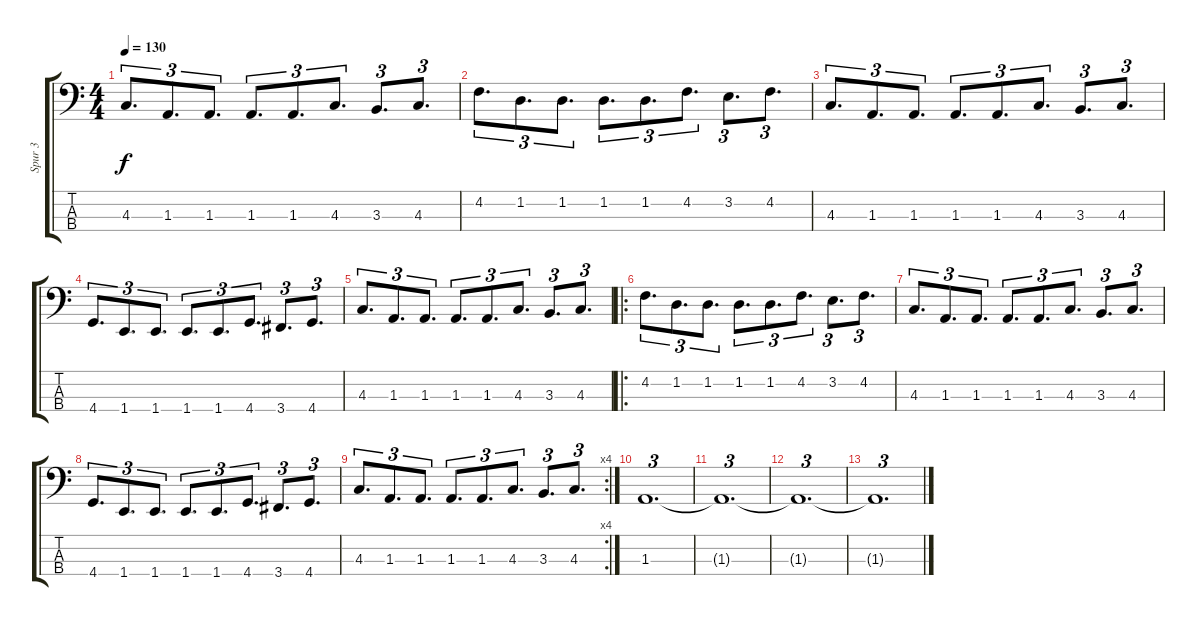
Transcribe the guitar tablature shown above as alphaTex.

\track ("Spur 3" "Spur 3") {instrument electricbassfinger}
\staff {score tabs}
\tuning (Gb2 Db2 Ab1 Eb1) {hide}
\ts (4 4)
\tempo 130
\clef f4
\ks c
4.3.8{d tu (3 2) dy f} 1.3.8{d tu (3 2)} 1.3.8{d tu (3 2)} 1.3.8{d tu (3 2)} 1.3.8{d tu (3 2)} 4.3.8{d tu (3 2)} 3.3.8{d tu (3 2)} 4.3.8{d tu (3 2)} |
4.2.8{d tu (3 2)} 1.2.8{d tu (3 2)} 1.2.8{d tu (3 2)} 1.2.8{d tu (3 2)} 1.2.8{d tu (3 2)} 4.2.8{d tu (3 2)} 3.2.8{d tu (3 2)} 4.2.8{d tu (3 2)} |
4.3.8{d tu (3 2)} 1.3.8{d tu (3 2)} 1.3.8{d tu (3 2)} 1.3.8{d tu (3 2)} 1.3.8{d tu (3 2)} 4.3.8{d tu (3 2)} 3.3.8{d tu (3 2)} 4.3.8{d tu (3 2)} |
4.4.8{d tu (3 2)} 1.4.8{d tu (3 2)} 1.4.8{d tu (3 2)} 1.4.8{d tu (3 2)} 1.4.8{d tu (3 2)} 4.4.8{d tu (3 2)} 3.4.8{d tu (3 2)} 4.4.8{d tu (3 2)} |
4.3.8{d tu (3 2)} 1.3.8{d tu (3 2)} 1.3.8{d tu (3 2)} 1.3.8{d tu (3 2)} 1.3.8{d tu (3 2)} 4.3.8{d tu (3 2)} 3.3.8{d tu (3 2)} 4.3.8{d tu (3 2)} |
\ro
4.2.8{d tu (3 2)} 1.2.8{d tu (3 2)} 1.2.8{d tu (3 2)} 1.2.8{d tu (3 2)} 1.2.8{d tu (3 2)} 4.2.8{d tu (3 2)} 3.2.8{d tu (3 2)} 4.2.8{d tu (3 2)} |
4.3.8{d tu (3 2)} 1.3.8{d tu (3 2)} 1.3.8{d tu (3 2)} 1.3.8{d tu (3 2)} 1.3.8{d tu (3 2)} 4.3.8{d tu (3 2)} 3.3.8{d tu (3 2)} 4.3.8{d tu (3 2)} |
4.4.8{d tu (3 2)} 1.4.8{d tu (3 2)} 1.4.8{d tu (3 2)} 1.4.8{d tu (3 2)} 1.4.8{d tu (3 2)} 4.4.8{d tu (3 2)} 3.4.8{d tu (3 2)} 4.4.8{d tu (3 2)} |
\rc 4
4.3.8{d tu (3 2)} 1.3.8{d tu (3 2)} 1.3.8{d tu (3 2)} 1.3.8{d tu (3 2)} 1.3.8{d tu (3 2)} 4.3.8{d tu (3 2)} 3.3.8{d tu (3 2)} 4.3.8{d tu (3 2)} |
1.3.1{d tu (3 2)} |
1.3{t}.1{d tu (3 2)} |
1.3{t}.1{d tu (3 2)} |
1.3{t}.1{d tu (3 2)}
